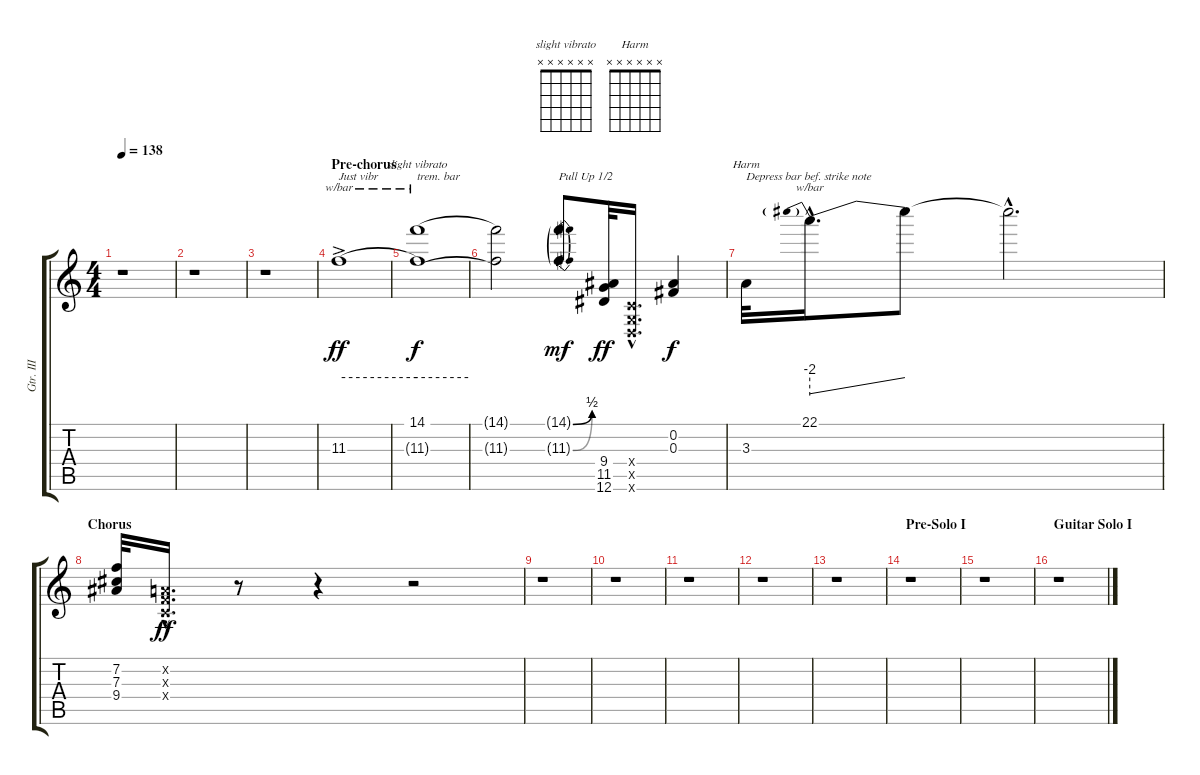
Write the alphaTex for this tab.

\track ("Gtr. III" "Gtr. III") {instrument overdrivenguitar}
\staff {score tabs}
\tuning (Eb4 Bb3 Gb3 Db3 Ab2 Eb2) {hide}
\chord ("slight vibrato" x x x x x x) {firstfret 0}
\chord ("Harm" x x x x x x) {firstfret 0}
\ts (4 4)
\tempo 138
\clef g2
\ks c
r.1{dy f} |
r.1 |
r.1 |
\section ("" "Pre-chorus")
11.3{ac}.1{tbe (hold default 0 0 60 0) txt "Just vibr" dy ff} |
(14.1 11.3{t}).1{tbe (hold default 0 0 60 0) ch "slight vibrato" txt "trem. bar" dy f} |
(14.1{t} 11.3{t}).2 (14.1{be (bend 0 0 60 2) g} 11.3{be (bend 0 0 60 2) g}).8{txt "Pull Up 1/2" dy mf} (9.4 11.5 12.6).32{dy ff} (-1.4{hac x} -1.5{hac x} -1.6{hac x}).16{d} (0.2 0.3).4{dy f} |
3.3.32{ch "Harm" txt "Depress bar bef. strike note"} 22.1{hac}.16{d tbe (predivedive default 0 -8 60 0)} 22.1{t}.8 22.1{hac t}.2{d} |
\section ("" "Chorus")
(7.2 7.3 9.4).32 (-1.2{hac x} -1.3{hac x} -1.4{hac x}).16{d dy ff} r.8 r.4 r.2 |
r.1 |
r.1 |
r.1 |
r.1 |
r.1 |
\section ("" "Pre-Solo I")
r.1 |
r.1 |
\section ("" "Guitar Solo I")
r.1
